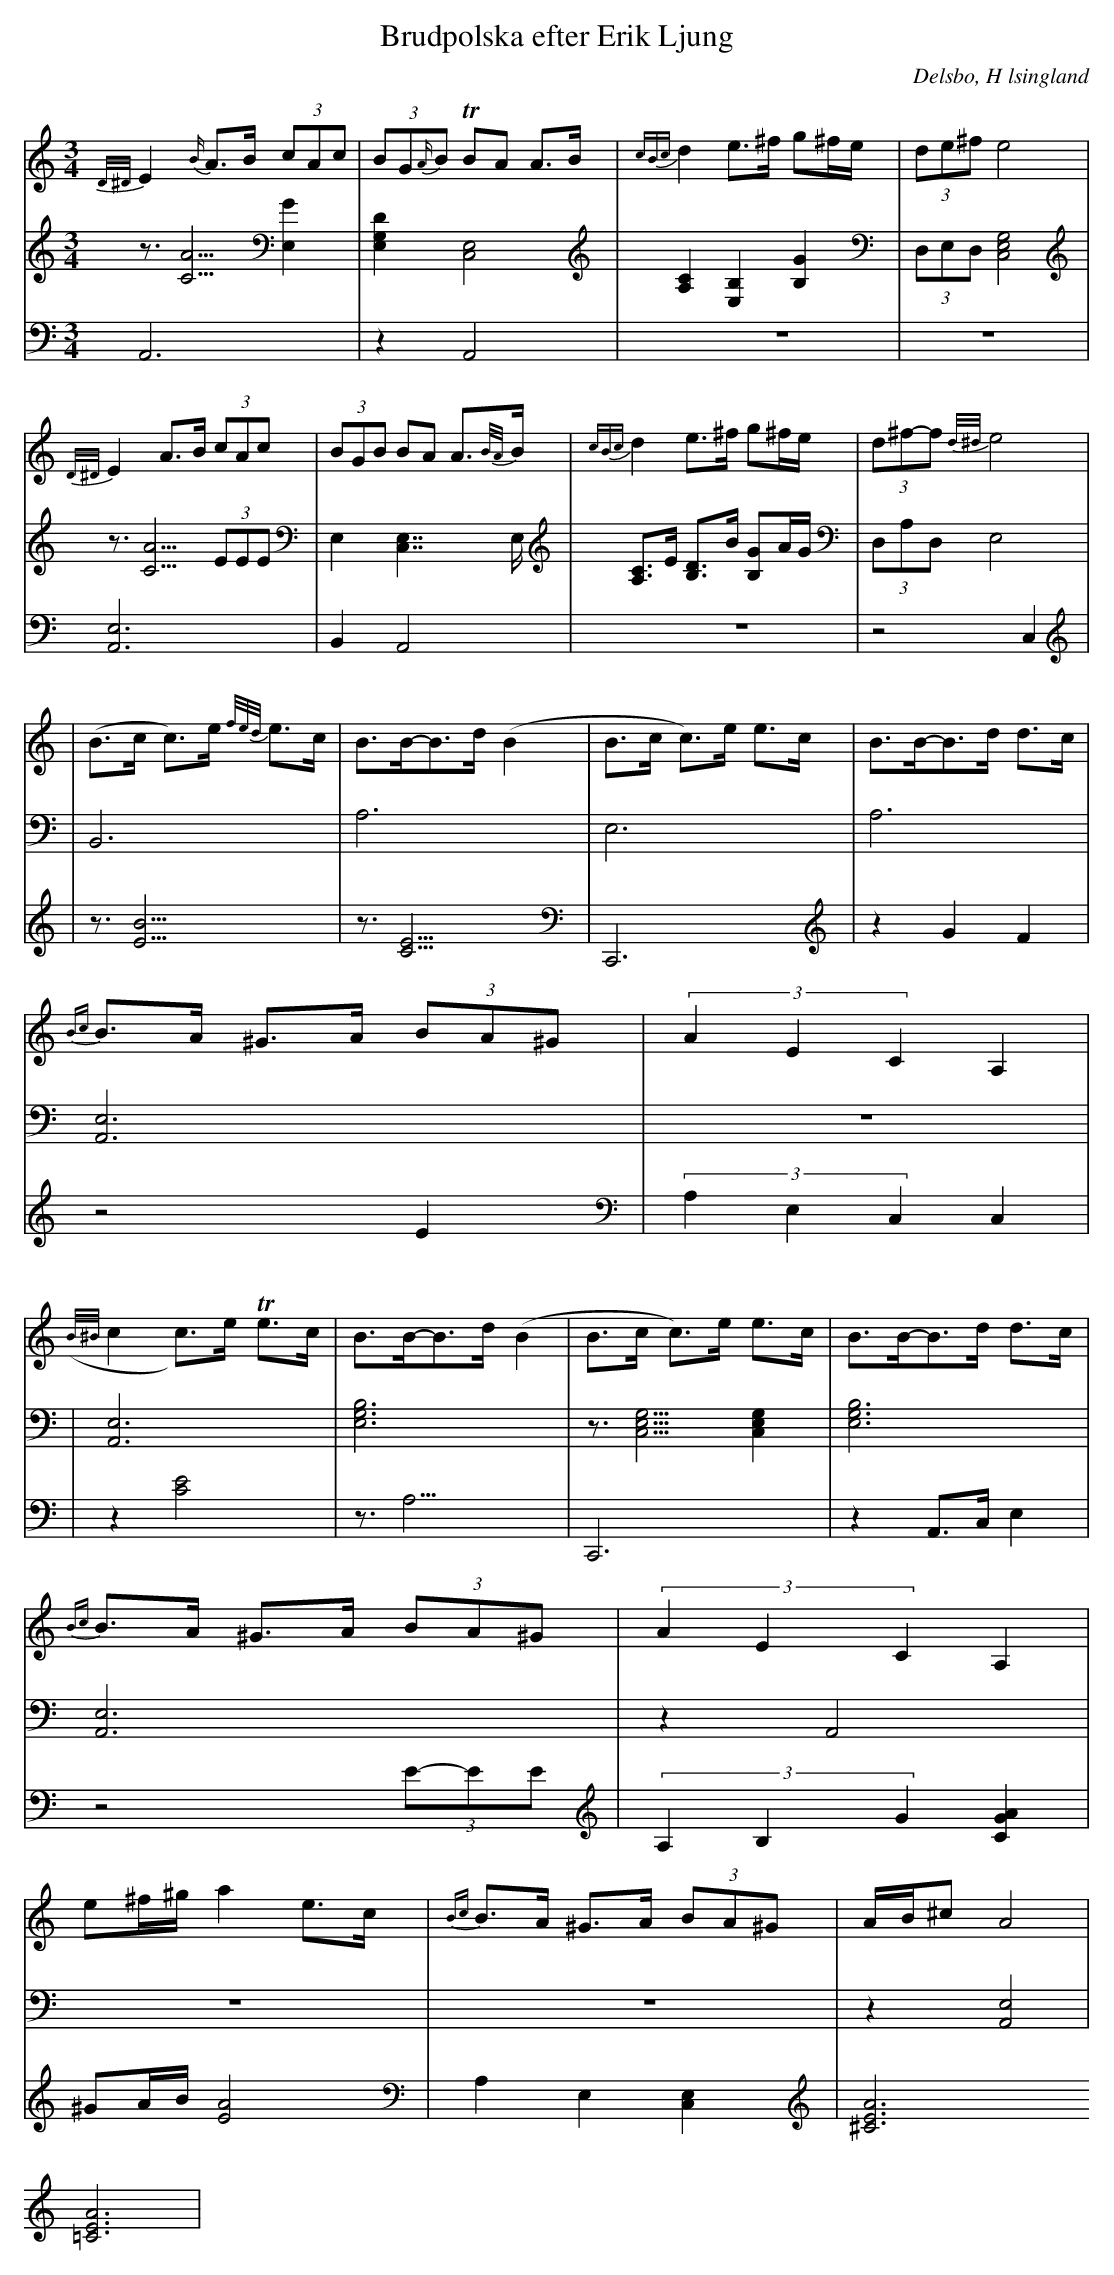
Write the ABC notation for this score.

X:1
T: Brudpolska efter Erik Ljung
Q: 105
O: Delsbo, H lsingland
M: 3/4
L: 1/8
K: Am
V:1
V:2
V:3 =Merge
V:1
{D/^D/}E2 {B/}A>B (3cAc| (3BG{A/}B TBA A>B|{cBc}d2 e>^f g^f/e/|(3de^f e4 |
{D/^D/}E2 A>B (3cAc| (3BGB BA A>{B/A/}B|{cBc}d2 e>^f g^f/e/|(3d^f-f {d/^d/}e4 |
|(B>c c)>e {f/e/d/}e>c|B>B-B>d (B2|B>c c)>e e>c|B>B-B>d d>c|
{Bc}B>A ^G>A (3BA^G|(3A2E2C2 A,2|
({B/^B/}c2 c)>e Te>c|B>B-B>d (B2|B>c c)>e e>c|B>B-B>d d>c|
{Bc}B>A ^G>A (3BA^G|(3A2E2C2 A,2|
e^f/^g/ a2 e>c|{Bc}B>A ^G>A (3BA^G|A/B/^c A4|
V:2
z3/2[A5/2C5/2] [E,2G2]|[D2E,2G,2] [C,4E,4]|[A,2C2] [E,2B,2] [B,2G2]|(3D,E,D, [E,4G,4C,4]|
z3/2 [A5/2C5/2] (3EEE|E,2 [C,7/2E,7/2]E,/|[A,C]>E [B,D]>B [B,G]A/G/|(3D,A,D, [E,4]|
|[B,,6]|[A,6]|E,6|A,6|
[A,,6E,6]|z6|
|[A,,6E,6]|[E,6G,6B,6]|z3/2[E,5/2G,5/2C,5/2] [E,2G,2C,2]|[E,6G,6B,6]|
[A,,6E,6]|z2 A,,4|
z6|z6|z2 [A,,4E,4]|
V:3
A,,6|z2 A,,4|z6|z6|
[A,,6E,6]|B,,2 A,,4|z6|z4  C,2|
|z3/2[B9/2E9/2]|z3/2[C9/2E9/2]|C,,6|z2 G2 F2|
z4 E2|(3A,2E,2C,2 [C,2]|
|z2 [C4E4]|z3<A,3|C,,6|z2 A,,>C, E,2|
z4 (3E-EE|(3A,2B,2G2 [G2A2C2]|
^GA/B/ [A4E4]|A,2 E,2 [C,2E,2]|[A6^C6E6] [A6=C6E6]|
